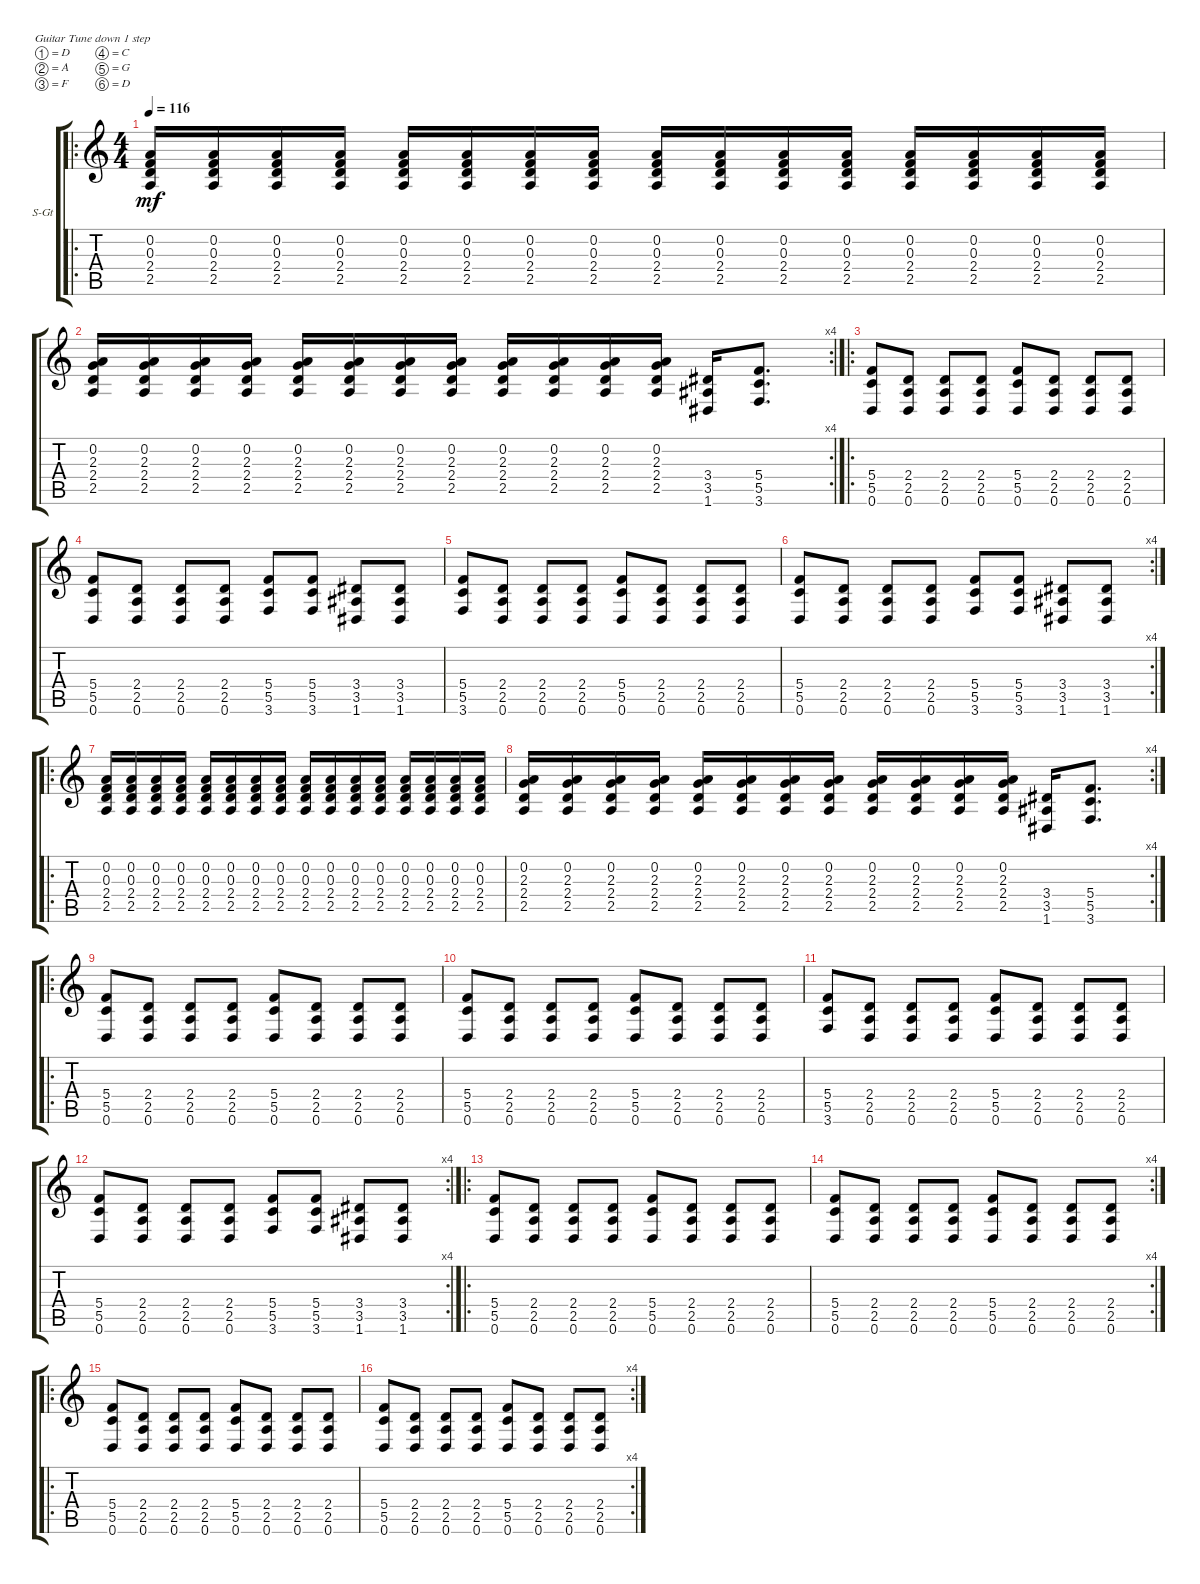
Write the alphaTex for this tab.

\defaultSystemsLayout 4
\bracketExtendMode groupsimilarinstruments
\firstSystemTrackNameOrientation horizontal
\otherSystemsTrackNameOrientation horizontal
\track ("Dagon" "S-Gt") {instrument acousticguitarsteel}
\staff {score tabs}
\tuning (D4 A3 F3 C3 G2 D2)
\ro
\ts (4 4)
\tempo 116
\clef g2
\ks c
(2.5 2.4 0.3 0.2).16{dy mf} (2.5 2.4 0.3 0.2).16 (2.5 2.4 0.3 0.2).16 (2.5 2.4 0.3 0.2).16 (2.5 2.4 0.3 0.2).16 (2.5 2.4 0.3 0.2).16 (2.5 2.4 0.3 0.2).16 (2.5 2.4 0.3 0.2).16 (2.5 2.4 0.3 0.2).16 (2.5 2.4 0.3 0.2).16 (2.5 2.4 0.3 0.2).16 (2.5 2.4 0.3 0.2).16 (2.5 2.4 0.3 0.2).16 (2.5 2.4 0.3 0.2).16 (2.5 2.4 0.3 0.2).16 (2.5 2.4 0.3 0.2).16 |
\rc 4
(2.5 2.4 2.3 0.2).16 (2.5 2.4 2.3 0.2).16 (2.5 2.4 2.3 0.2).16 (2.5 2.4 2.3 0.2).16 (2.5 2.4 2.3 0.2).16 (2.5 2.4 2.3 0.2).16 (2.5 2.4 2.3 0.2).16 (2.5 2.4 2.3 0.2).16 (2.5 2.4 2.3 0.2).16 (2.5 2.4 2.3 0.2).16 (2.5 2.4 2.3 0.2).16 (2.5 2.4 2.3 0.2).16 (1.6 3.5 3.4).16 (5.4 5.5 3.6).8{d} |
\ro
(0.6 5.5 5.4).8 (2.4 2.5 0.6).8 (0.6 2.5 2.4).8 (2.4 2.5 0.6).8 (0.6 5.5 5.4).8 (2.4 2.5 0.6).8 (0.6 2.5 2.4).8 (2.4 2.5 0.6).8 |
(0.6 5.5 5.4).8 (2.4 2.5 0.6).8 (0.6 2.5 2.4).8 (2.4 2.5 0.6).8 (3.6 5.5 5.4).8 (5.4 5.5 3.6).8 (1.6 3.5 3.4).8 (3.4 3.5 1.6).8 |
(3.6 5.5 5.4).8 (2.4 2.5 0.6).8 (0.6 2.5 2.4).8 (2.4 2.5 0.6).8 (0.6 5.5 5.4).8 (2.4 2.5 0.6).8 (0.6 2.5 2.4).8 (2.4 2.5 0.6).8 |
\rc 4
(0.6 5.5 5.4).8 (2.4 2.5 0.6).8 (0.6 2.5 2.4).8 (2.4 2.5 0.6).8 (3.6 5.5 5.4).8 (5.4 5.5 3.6).8 (1.6 3.5 3.4).8 (3.4 3.5 1.6).8 |
\ro
(2.5 2.4 0.3 0.2).16 (2.5 2.4 0.3 0.2).16 (2.5 2.4 0.3 0.2).16 (2.5 2.4 0.3 0.2).16 (2.5 2.4 0.3 0.2).16 (2.5 2.4 0.3 0.2).16 (2.5 2.4 0.3 0.2).16 (2.5 2.4 0.3 0.2).16 (2.5 2.4 0.3 0.2).16 (2.5 2.4 0.3 0.2).16 (2.5 2.4 0.3 0.2).16 (2.5 2.4 0.3 0.2).16 (2.5 2.4 0.3 0.2).16 (2.5 2.4 0.3 0.2).16 (2.5 2.4 0.3 0.2).16 (2.5 2.4 0.3 0.2).16 |
\rc 4
(2.5 2.4 2.3 0.2).16 (2.5 2.4 2.3 0.2).16 (2.5 2.4 2.3 0.2).16 (2.5 2.4 2.3 0.2).16 (2.5 2.4 2.3 0.2).16 (2.5 2.4 2.3 0.2).16 (2.5 2.4 2.3 0.2).16 (2.5 2.4 2.3 0.2).16 (2.5 2.4 2.3 0.2).16 (2.5 2.4 2.3 0.2).16 (2.5 2.4 2.3 0.2).16 (2.5 2.4 2.3 0.2).16 (1.6 3.5 3.4).16 (5.4 5.5 3.6).8{d} |
\ro
(0.6 5.5 5.4).8 (2.4 2.5 0.6).8 (0.6 2.5 2.4).8 (2.4 2.5 0.6).8 (0.6 5.5 5.4).8 (2.4 2.5 0.6).8 (0.6 2.5 2.4).8 (2.4 2.5 0.6).8 |
(0.6 5.5 5.4).8 (2.4 2.5 0.6).8 (0.6 2.5 2.4).8 (2.4 2.5 0.6).8 (0.6 5.5 5.4).8 (2.4 2.5 0.6).8 (0.6 2.5 2.4).8 (2.4 2.5 0.6).8 |
(3.6 5.5 5.4).8 (2.4 2.5 0.6).8 (0.6 2.5 2.4).8 (2.4 2.5 0.6).8 (0.6 5.5 5.4).8 (2.4 2.5 0.6).8 (0.6 2.5 2.4).8 (2.4 2.5 0.6).8 |
\rc 4
(0.6 5.5 5.4).8 (2.4 2.5 0.6).8 (0.6 2.5 2.4).8 (2.4 2.5 0.6).8 (3.6 5.5 5.4).8 (5.4 5.5 3.6).8 (1.6 3.5 3.4).8 (3.4 3.5 1.6).8 |
\ro
(0.6 5.5 5.4).8 (2.4 2.5 0.6).8 (0.6 2.5 2.4).8 (2.4 2.5 0.6).8 (0.6 5.5 5.4).8 (2.4 2.5 0.6).8 (0.6 2.5 2.4).8 (2.4 2.5 0.6).8 |
\rc 4
(0.6 5.5 5.4).8 (2.4 2.5 0.6).8 (0.6 2.5 2.4).8 (2.4 2.5 0.6).8 (0.6 5.5 5.4).8 (2.4 2.5 0.6).8 (0.6 2.5 2.4).8 (2.4 2.5 0.6).8 |
\ro
(0.6 5.5 5.4).8 (2.4 2.5 0.6).8 (0.6 2.5 2.4).8 (2.4 2.5 0.6).8 (0.6 5.5 5.4).8 (2.4 2.5 0.6).8 (0.6 2.5 2.4).8 (2.4 2.5 0.6).8 |
\rc 4
(0.6 5.5 5.4).8 (2.4 2.5 0.6).8 (0.6 2.5 2.4).8 (2.4 2.5 0.6).8 (0.6 5.5 5.4).8 (2.4 2.5 0.6).8 (0.6 2.5 2.4).8 (2.4 2.5 0.6).8
